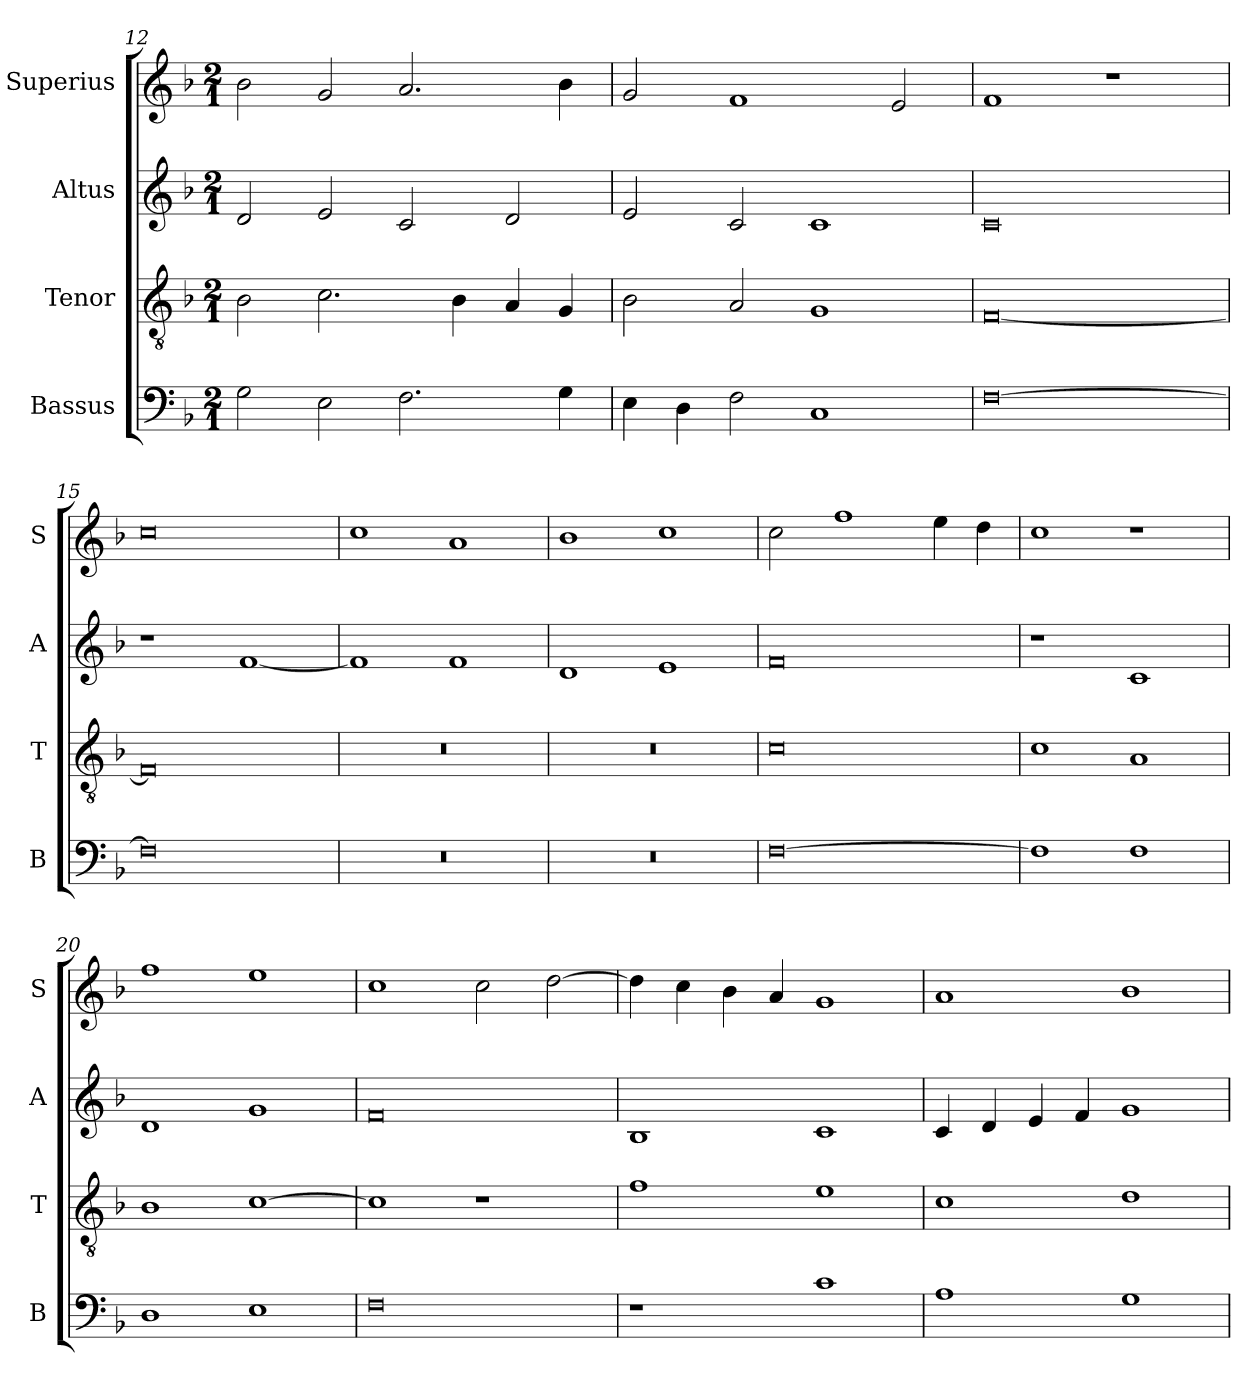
**kern	**kern	**kern	**kern
*part4	*part3	*part2	*part1
*staff4	*staff3	*staff2	*staff1
*I"Bassus	*I"Tenor	*I"Altus	*I"Superius
*I'B	*I'T	*I'A	*I'S
*clefF4	*clefGv2	*clefG2	*clefG2
*k[b-]	*k[b-]	*k[b-]	*k[b-]
*F:	*F:	*F:	*F:
*M2/1	*M2/1	*M2/1	*M2/1
=12	=12	=12	=12
2G	2B-	2d	2b-
2E	2.c	2e	2g
2.F	.	2c	2.a
.	4B-	.	.
.	4A	2d	.
4G	4G	.	4b-
=13	=13	=13	=13
4E	2B-	2e	2g
4D	.	.	.
2F	2A	2c	1f
1C	1G	1c	.
.	.	.	2e
=14	=14	=14	=14
[0F	[0F	0c	1f
.	.	.	1r
=15	=15	=15	=15
0F]	0F]	1r	0cc
.	.	[1f	.
=16	=16	=16	=16
0r	0r	1f]	1cc
.	.	1f	1a
=17	=17	=17	=17
0r	0r	1d	1b-
.	.	1e	1cc
=18	=18	=18	=18
[0F	0c	0f	2cc
.	.	.	1ff
.	.	.	4ee
.	.	.	4dd
=19	=19	=19	=19
1F]	1c	1r	1cc
1F	1A	1c	1r
=20	=20	=20	=20
1D	1B-	1d	1ff
1E	[1c	1g	1ee
=21	=21	=21	=21
0F	1c]	0f	1cc
.	1r	.	2cc
.	.	.	[2dd
=22	=22	=22	=22
1r	1f	1B-	4dd]
.	.	.	4cc
.	.	.	4b-
.	.	.	4a
1c	1e	1c	1g
=23	=23	=23	=23
1A	1c	4c	1a
.	.	4d	.
.	.	4e	.
.	.	4f	.
1G	1d	1g	1b-
=	=	=	=
*-	*-	*-	*-
